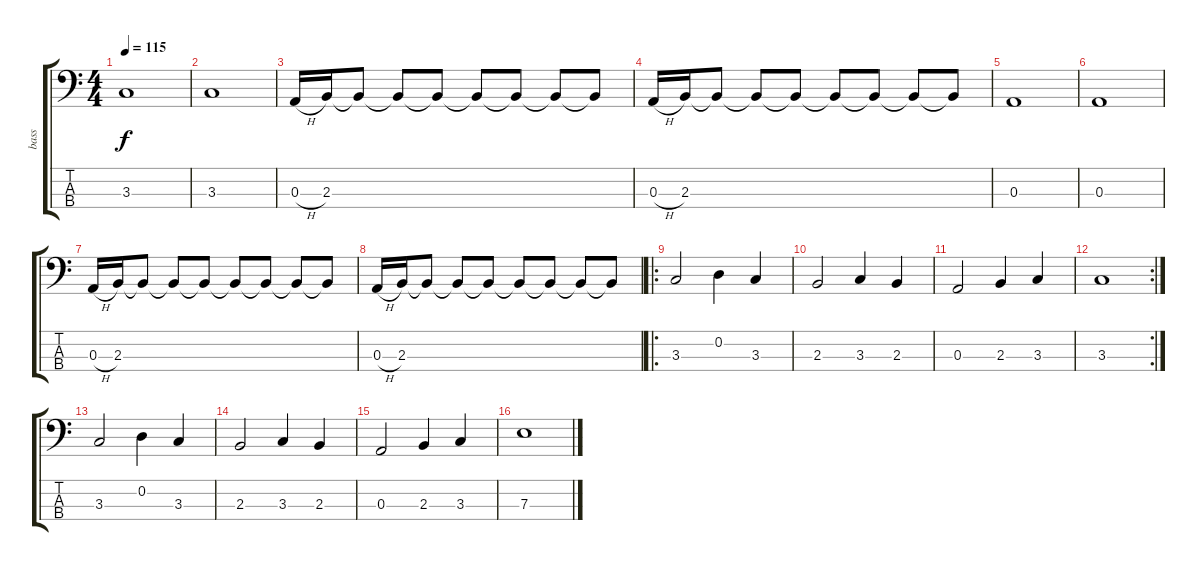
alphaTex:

\track ("bass" "bass") {instrument fretlessbass}
\staff {score tabs}
\tuning (G2 D2 A1 E1) {hide}
\ts (4 4)
\tempo 115
\clef f4
\ks c
3.3.1{dy f} |
3.3.1 |
0.3{h}.16 2.3.16 2.3{t}.8 2.3{t}.8 2.3{t}.8 2.3{t}.8 2.3{t}.8 2.3{t}.8 2.3{t}.8 |
0.3{h}.16 2.3.16 2.3{t}.8 2.3{t}.8 2.3{t}.8 2.3{t}.8 2.3{t}.8 2.3{t}.8 2.3{t}.8 |
0.3.1 |
0.3.1 |
0.3{h}.16 2.3.16 2.3{t}.8 2.3{t}.8 2.3{t}.8 2.3{t}.8 2.3{t}.8 2.3{t}.8 2.3{t}.8 |
0.3{h}.16 2.3.16 2.3{t}.8 2.3{t}.8 2.3{t}.8 2.3{t}.8 2.3{t}.8 2.3{t}.8 2.3{t}.8 |
\ro
3.3.2 0.2.4 3.3.4 |
2.3.2 3.3.4 2.3.4 |
0.3.2 2.3.4 3.3.4 |
\rc 2
3.3.1 |
3.3.2 0.2.4 3.3.4 |
2.3.2 3.3.4 2.3.4 |
0.3.2 2.3.4 3.3.4 |
7.3.1
